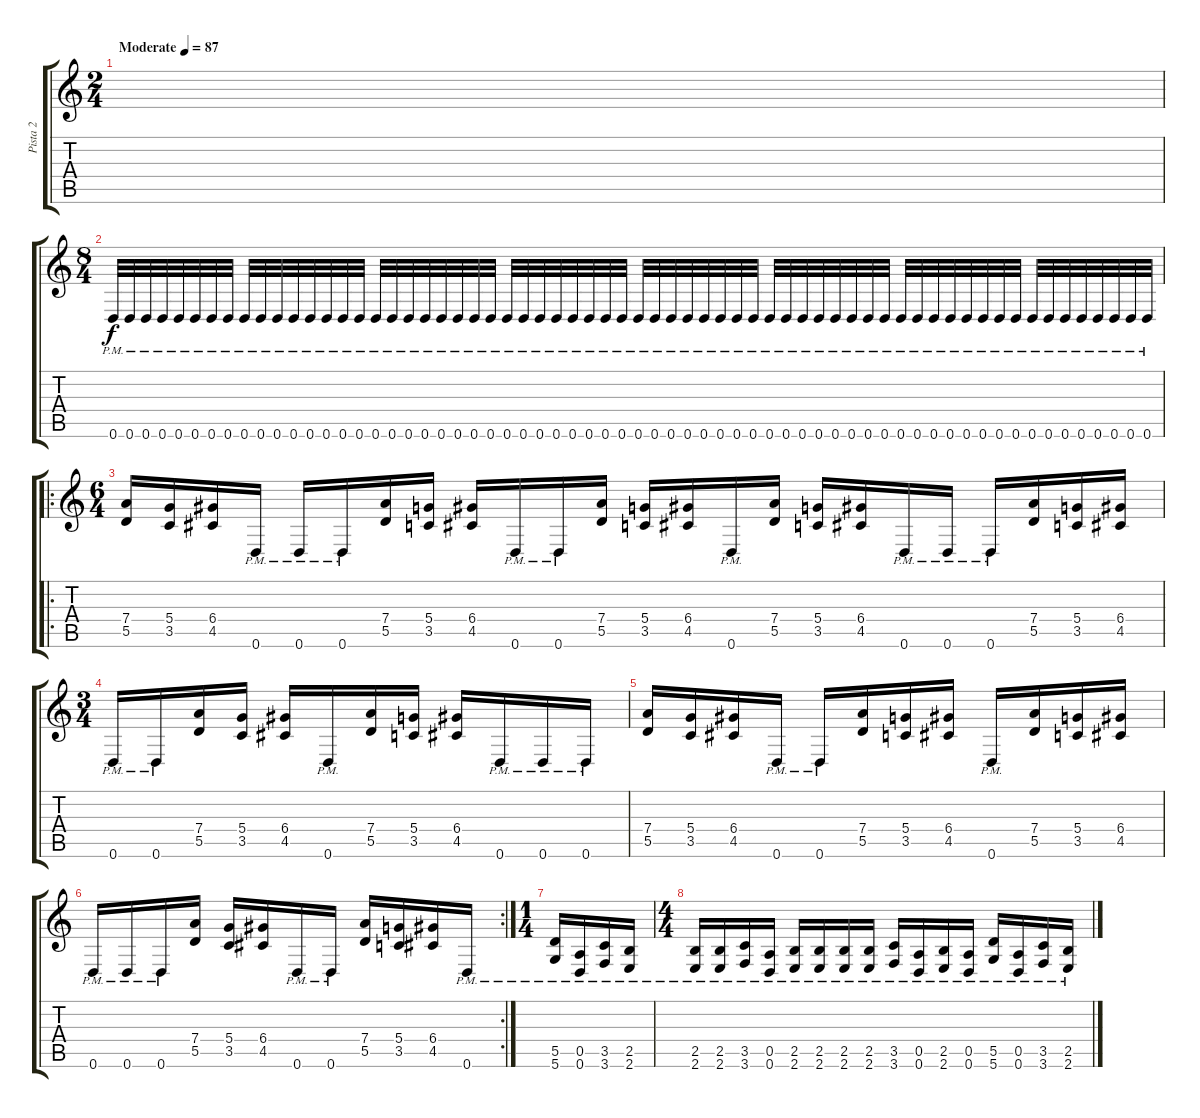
\track ("Pista 2" "Pista 2") {instrument distortionguitar}
\staff {score tabs}
\tuning (E4 B3 G3 D3 A2 D2) {hide}
\ts (2 4)
\tempo (87 "Moderate")
\clef g2
\ks c
|
\ts (8 4)
0.6{pm}.32 0.6{pm}.32 0.6{pm}.32 0.6{pm}.32 0.6{pm}.32 0.6{pm}.32 0.6{pm}.32 0.6{pm}.32 0.6{pm}.32 0.6{pm}.32 0.6{pm}.32 0.6{pm}.32 0.6{pm}.32 0.6{pm}.32 0.6{pm}.32 0.6{pm}.32 0.6{pm}.32 0.6{pm}.32 0.6{pm}.32 0.6{pm}.32 0.6{pm}.32 0.6{pm}.32 0.6{pm}.32 0.6{pm}.32 0.6{pm}.32 0.6{pm}.32 0.6{pm}.32 0.6{pm}.32 0.6{pm}.32 0.6{pm}.32 0.6{pm}.32 0.6{pm}.32 0.6{pm}.32 0.6{pm}.32 0.6{pm}.32 0.6{pm}.32 0.6{pm}.32 0.6{pm}.32 0.6{pm}.32 0.6{pm}.32 0.6{pm}.32 0.6{pm}.32 0.6{pm}.32 0.6{pm}.32 0.6{pm}.32 0.6{pm}.32 0.6{pm}.32 0.6{pm}.32 0.6{pm}.32 0.6{pm}.32 0.6{pm}.32 0.6{pm}.32 0.6{pm}.32 0.6{pm}.32 0.6{pm}.32 0.6{pm}.32 0.6{pm}.32 0.6{pm}.32 0.6{pm}.32 0.6{pm}.32 0.6{pm}.32 0.6{pm}.32 0.6{pm}.32 0.6{pm}.32 |
\ro
\ts (6 4)
(7.4 5.5).16 (5.4 3.5).16 (6.4 4.5).16 0.6{pm}.16 0.6{pm}.16 0.6{pm}.16 (7.4 5.5).16 (5.4 3.5).16 (6.4 4.5).16 0.6{pm}.16 0.6{pm}.16 (7.4 5.5).16 (5.4 3.5).16 (6.4 4.5).16 0.6{pm}.16 (7.4 5.5).16 (5.4 3.5).16 (6.4 4.5).16 0.6{pm}.16 0.6{pm}.16 0.6{pm}.16 (7.4 5.5).16 (5.4 3.5).16 (6.4 4.5).16 |
\ts (3 4)
0.6{pm}.16 0.6{pm}.16 (7.4 5.5).16 (5.4 3.5).16 (6.4 4.5).16 0.6{pm}.16 (7.4 5.5).16 (5.4 3.5).16 (6.4 4.5).16 0.6{pm}.16 0.6{pm}.16 0.6{pm}.16 |
(7.4 5.5).16 (5.4 3.5).16 (6.4 4.5).16 0.6{pm}.16 0.6{pm}.16 (7.4 5.5).16 (5.4 3.5).16 (6.4 4.5).16 0.6{pm}.16 (7.4 5.5).16 (5.4 3.5).16 (6.4 4.5).16 |
\rc 2
0.6{pm}.16 0.6{pm}.16 0.6{pm}.16 (7.4 5.5).16 (5.4 3.5).16 (6.4 4.5).16 0.6{pm}.16 0.6{pm}.16 (7.4 5.5).16 (5.4 3.5).16 (6.4 4.5).16 0.6{pm}.16 |
\ts (1 4)
(5.5{pm} 5.6{pm}).16 (0.5{pm} 0.6{pm}).16 (3.5{pm} 3.6{pm}).16 (2.5{pm} 2.6{pm}).16 |
\ts (4 4)
(2.5{pm} 2.6{pm}).16 (2.5{pm} 2.6{pm}).16 (3.5{pm} 3.6{pm}).16 (0.5{pm} 0.6{pm}).16 (2.5{pm} 2.6{pm}).16 (2.5{pm} 2.6{pm}).16 (2.5{pm} 2.6{pm}).16 (2.5{pm} 2.6{pm}).16 (3.5{pm} 3.6{pm}).16 (0.5{pm} 0.6{pm}).16 (2.5{pm} 2.6{pm}).16 (0.5{pm} 0.6{pm}).16 (5.5{pm} 5.6{pm}).16 (0.5{pm} 0.6{pm}).16 (3.5{pm} 3.6{pm}).16 (2.5{pm} 2.6{pm}).16
